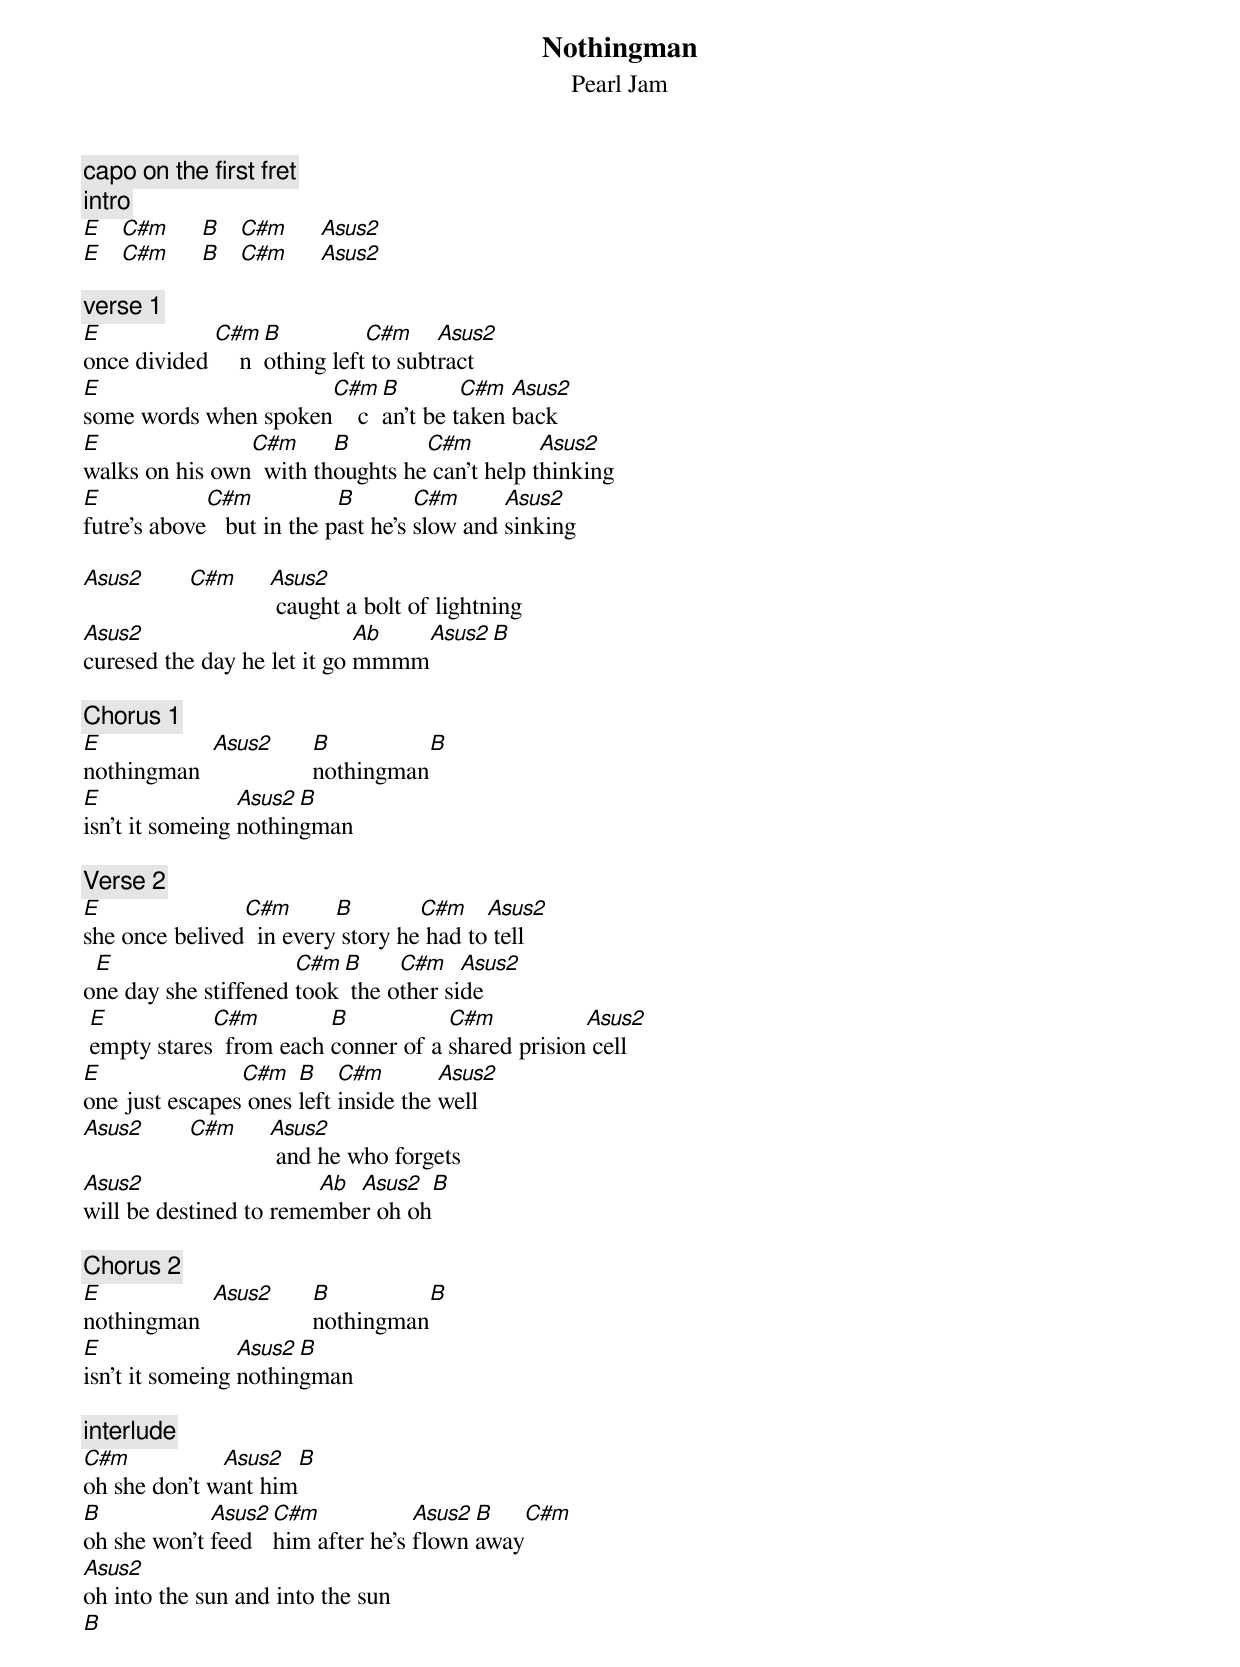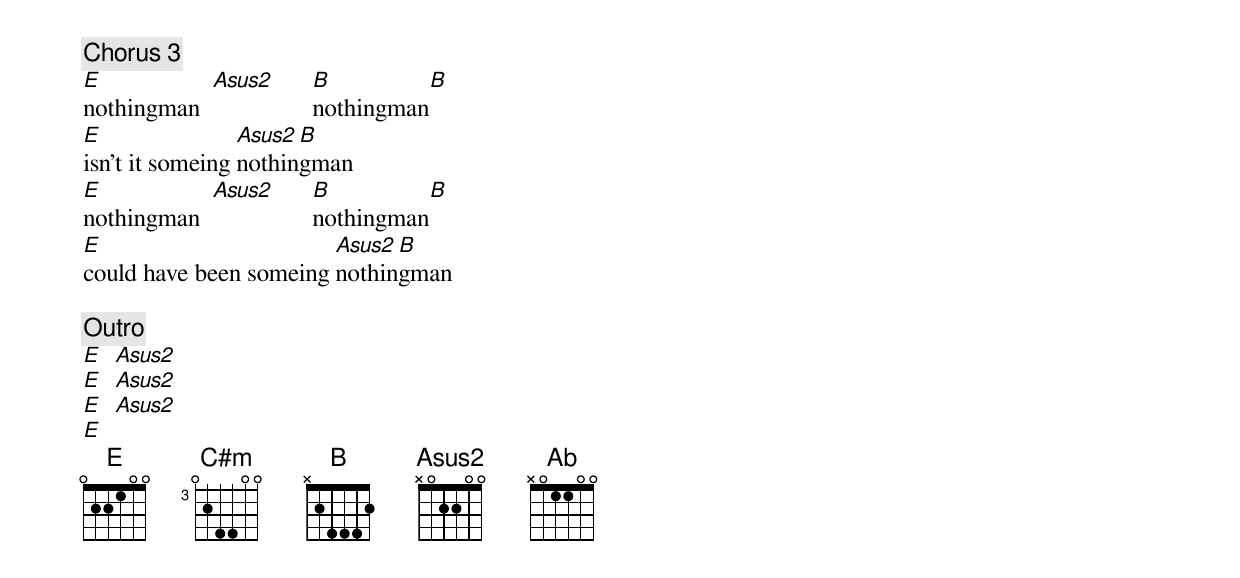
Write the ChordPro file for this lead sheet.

{t:Nothingman}
{st:Pearl Jam}
{define C#m base-fret 3 frets 0 2 4 4 0 0}
{define Asus2 base-fret 1 frets x 0 2 2 0 0}
{define Ab base-fret 1 frets x 0 1 1 0 0}

{c:capo on the first fret}
{c:intro}
[E]   [C#m]     [B]   [C#m]     [Asus2]
[E]   [C#m]     [B]   [C#m]     [Asus2]

{c:verse 1}
[E]once divided [C#m]    n[B]othing left[C#m] to subt[Asus2]ract
[E]some words when spoken[C#m]    c[B]an't be t[C#m]aken [Asus2]back
[E]walks on his own[C#m]  with th[B]oughts he[C#m] can’t help t[Asus2]hinking
[E]futre's above[C#m]   but in the p[B]ast he's [C#m]slow and [Asus2]sinking

[Asus2]       [C#m]     [Asus2] caught a bolt of lightning
[Asus2]curesed the day he let it go [Ab]mmmm[Asus2][B]

{c:Chorus 1}
[E]nothingman  [Asus2]      [B]nothingman[B]
[E]isn't it someing [Asus2]nothin[B]gman

{c:Verse 2}
[E]she once belived[C#m]  in every[B] story he[C#m] had to[Asus2] tell
o[E]ne day she stiffened [C#m]took[B] the o[C#m]ther si[Asus2]de
 [E]empty stares[C#m]  from each [B]conner of a [C#m]shared prision[Asus2] cell
[E]one just escapes[C#m] ones [B]left [C#m]inside the [Asus2]well
[Asus2]       [C#m]     [Asus2] and he who forgets
[Asus2]will be destined to reme[Ab]mbe[Asus2]r oh oh[B]

{c:Chorus 2}
[E]nothingman  [Asus2]      [B]nothingman[B]
[E]isn't it someing [Asus2]nothin[B]gman

{c:interlude}
[C#m]oh she don't w[Asus2]ant him[B]
[B]oh she won't [Asus2]feed   [C#m]him after he's [Asus2]flown [B]away[C#m]
[Asus2]oh into the sun and into the sun
[B]

{c:Chorus 3}
[E]nothingman  [Asus2]      [B]nothingman[B]
[E]isn't it someing [Asus2]nothin[B]gman
[E]nothingman  [Asus2]      [B]nothingman[B]
[E]could have been someing [Asus2]nothin[B]gman

{c:Outro}
[E]  [Asus2]
[E]  [Asus2]
[E]  [Asus2]
[E]
